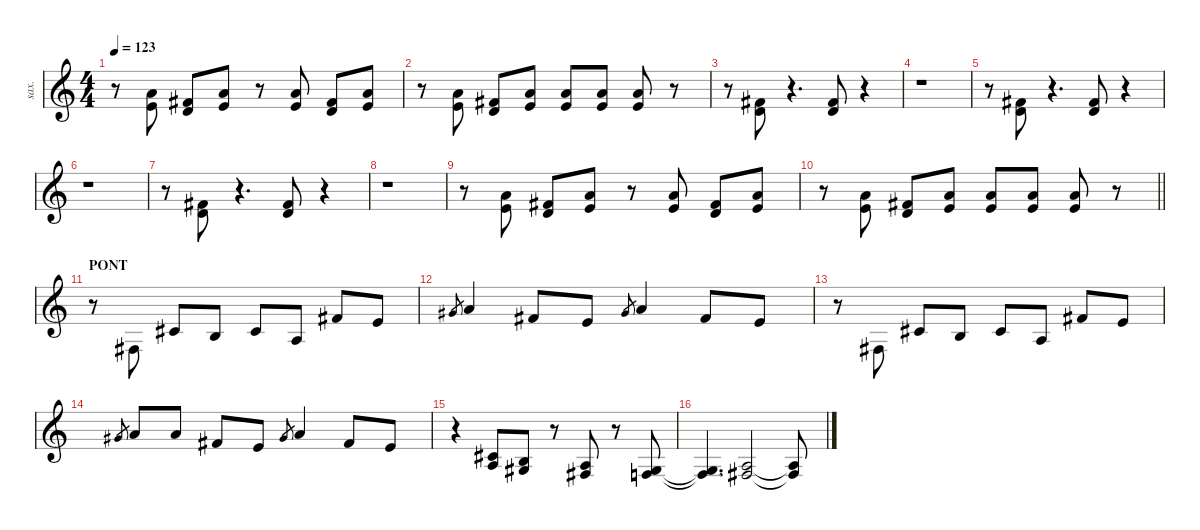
\defaultSystemsLayout 4
\hideDynamics
\bracketExtendMode nobrackets
\otherSystemsTrackNameOrientation horizontal
\track ("Sax" "sax.") {defaultSystemsLayout 8 instrument altosax}
\staff {score}
\tuning (E4 B3 G3 D3 A2 E2)
\ts (4 4)
\tempo 123
\clef g2
\ks c
r.8{dy mf beam Down} (5.1 5.2).8{dy mp beam Up} (7.2{acc #} 7.3).8{dy mf beam Up} (5.1 5.2).8{dy mp beam Up} r.8{beam Up} (5.1 5.2).8{beam Up} (7.2{acc #} 7.3).8{dy mf beam Up} (5.1 5.2).8{dy mp beam Up} |
r.8{beam Down} (5.1 5.2).8{beam Up} (7.2{acc #} 7.3).8{dy mf beam Up} (5.1 5.2).8{dy mp beam Up} (5.1 5.2).8{beam Up} (5.1 5.2).8{dy mf beam Up} (5.1 5.2).8{beam Up} r.8{beam Up} |
r.8{beam Down} (7.2{acc #} 7.3).8{dy f beam Up} r.4{d beam Up} (7.2{acc #} 7.3).8{dy mf beam Up} r.4{beam Up} |
r.1{beam Down} |
r.8{beam Down} (2.1{acc #} 3.2).8{dy f beam Up} r.4{d beam Up} (2.1{acc #} 3.2).8{dy mf beam Up} r.4{beam Up} |
r.1{beam Down} |
r.8{beam Down} (2.1{acc #} 3.2).8{beam Up} r.4{d beam Up} (2.1{acc #} 3.2).8{beam Up} r.4{beam Up} |
r.1{beam Down} |
r.8{beam Down} (5.1 5.2).8{dy mp beam Up} (7.2{acc #} 7.3).8{dy mf beam Up} (5.1 5.2).8{dy mp beam Up} r.8{beam Up} (5.1 5.2).8{beam Up} (7.2{acc #} 7.3).8{dy mf beam Up} (5.1 5.2).8{dy mp beam Up} |
\barLineRight lightlight
r.8{beam Down} (5.1 5.2).8{beam Up} (7.2{acc #} 7.3).8{dy mf beam Up} (5.1 5.2).8{dy mp beam Up} (5.1 5.2).8{beam Up} (5.1 5.2).8{dy mf beam Up} (5.1 5.2).8{beam Up} r.8{beam Up} |
\section ("" "PONT")
r.8{beam Down} 4.4{acc #}.8{dy mp beam Up} 2.2{acc #}.8{beam Up} 0.2.8{dy mf beam Up} 2.2{acc #}.8{beam Up} 2.3.8{dy mp beam Up} 2.1{acc #}.8{dy f beam Up} 0.1.8{dy mf beam Up} |
4.1{acc #}.8{gr dy mp beam Up} 5.1.4{dy mf beam Up} 2.1{acc #}.8{beam Up} 0.1.8{beam Up} 4.1{acc #}.8{gr dy mp beam Up} 5.1.4{dy mf beam Up} 2.1{acc #}.8{dy f beam Up} 0.1.8{dy mf beam Up} |
r.8{beam Down} 4.4{acc #}.8{beam Up} 2.2{acc #}.8{dy mp beam Up} 0.2.8{dy mf beam Up} 2.2{acc #}.8{beam Up} 2.3.8{dy mp beam Up} 2.1{acc #}.8{dy f beam Up} 0.1.8{dy mp beam Up} |
9.2{acc #}.8{gr dy mf beam Up} 10.2.8{dy f beam Up} 10.2.8{dy mf beam Up} 11.3{acc #}.8{dy mp beam Up} 9.3.8{beam Up} 9.2{acc #}.8{gr dy f beam Up} 10.2.4{dy ff beam Up} 11.3{acc #}.8{dy f beam Up} 9.3.8{dy mf beam Up} |
r.4{beam Down} (6.3{acc #} 7.4).8{beam Up} (0.2 6.4{acc #}).8{beam Up} r.8{beam Up} (2.3 4.4{acc #}).8{beam Up} r.8{beam Up} (1.3{acc #} 3.4).8{beam Up} |
(1.3{t acc #} 3.4{t}).4{d dy f beam Up} (2.3 4.4{acc #}).2{beam Up} (2.3{t} 4.4{t acc #}).8{beam Up}
